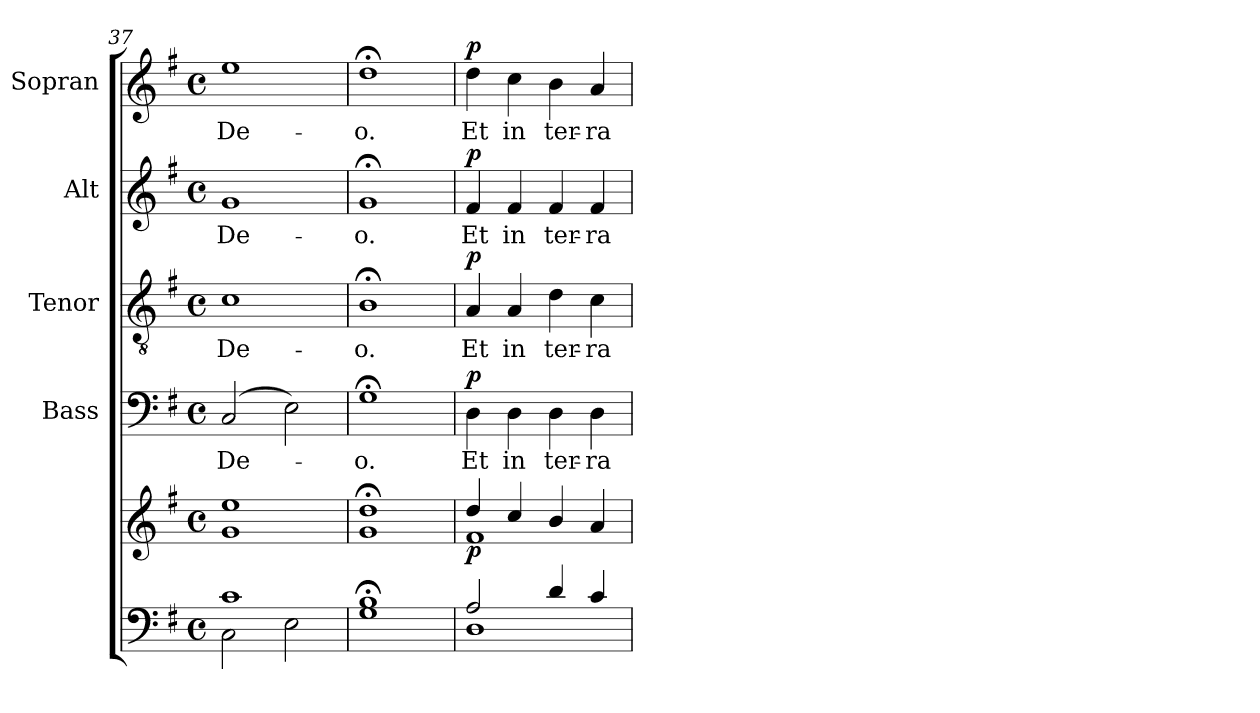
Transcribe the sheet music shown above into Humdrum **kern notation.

**kern	**kern	**dynam	**kern	**text	**dynam	**kern	**text	**dynam	**kern	**text	**dynam	**kern	**text	**dynam
*part5	*part5	*part5	*part4	*part4	*part4	*part3	*part3	*part3	*part2	*part2	*part2	*part1	*part1	*part1
*staff6	*staff5	*staff5/6	*staff4	*staff4	*staff4	*staff3	*staff3	*staff3	*staff2	*staff2	*staff2	*staff1	*staff1	*staff1
*	*	*	*I"Bass	*	*	*I"Tenor	*	*	*I"Alt	*	*	*I"Sopran	*	*
*	*	*	*I'B.	*	*	*I'T.	*	*	*I'A.	*	*	*I'S.	*	*
*clefF4	*clefG2	*	*clefF4	*	*	*clefGv2	*	*	*clefG2	*	*	*clefG2	*	*
*k[f#]	*k[f#]	*	*k[f#]	*	*	*k[f#]	*	*	*k[f#]	*	*	*k[f#]	*	*
*G:	*G:	*	*G:	*	*	*G:	*	*	*G:	*	*	*G:	*	*
*M4/4	*M4/4	*	*M4/4	*	*	*M4/4	*	*	*M4/4	*	*	*M4/4	*	*
*met(c)	*met(c)	*	*met(c)	*	*	*met(c)	*	*	*met(c)	*	*	*met(c)	*	*
=37	=37	=37	=37	=37	=37	=37	=37	=37	=37	=37	=37	=37	=37	=37
*^	*^	*	*	*	*	*	*	*	*	*	*	*	*	*
!	!	!	!	!	!	!LO:LY:b	!	!	!LO:LY:b	!	!	!LO:LY:b	!	!	!LO:LY:b	!
1c	2C\	1ee	1g	.	(2C/	De-	.	1c	De-	.	1g	De-	.	1ee	De-	.
.	2E\	.	.	.	2E\)	.	.	.	.	.	.	.	.	.	.	.
=38	=38	=38	=38	=38	=38	=38	=38	=38	=38	=38	=38	=38	=38	=38	=38	=38
!	!	!	!	!	!	!LO:LY:b	!	!	!LO:LY:b	!	!	!LO:LY:b	!	!	!LO:LY:b	!
1B;<	1G	1dd;<	1g	.	1G;<	-o.	.	1B;<	-o.	.	1g;<	-o.	.	1dd;<	-o.	.
=39	=39	=39	=39	=39	=39	=39	=39	=39	=39	=39	=39	=39	=39	=39	=39	=39
!	!	!	!	!LO:DY:b	!	!LO:LY:b	!LO:DY:a	!	!LO:LY:b	!LO:DY:a	!	!LO:LY:b	!LO:DY:a	!	!LO:LY:b	!LO:DY:a
2A/	1D	4dd/	1f#	p	4D\	Et	p	4A/	Et	p	4f#/	Et	p	4dd\	Et	p
!	!	!	!	!	!	!LO:LY:b	!	!	!LO:LY:b	!	!	!LO:LY:b	!	!	!LO:LY:b	!
.	.	4cc/	.	.	4D\	in	.	4A/	in	.	4f#/	in	.	4cc\	in	.
!	!	!	!	!	!	!LO:LY:b	!	!	!LO:LY:b	!	!	!LO:LY:b	!	!	!LO:LY:b	!
4d/	.	4b/	.	.	4D\	ter-	.	4d\	ter-	.	4f#/	ter-	.	4b\	ter-	.
!	!	!	!	!	!	!LO:LY:b	!	!	!LO:LY:b	!	!	!LO:LY:b	!	!	!LO:LY:b	!
4c/	.	4a/	.	.	4D\	-ra	.	4c\	-ra	.	4f#/	-ra	.	4a/	-ra	.
*v	*v	*	*	*	*	*	*	*	*	*	*	*	*	*	*	*
*	*v	*v	*	*	*	*	*	*	*	*	*	*	*	*	*
=	=	=	=	=	=	=	=	=	=	=	=	=	=	=
*-	*-	*-	*-	*-	*-	*-	*-	*-	*-	*-	*-	*-	*-	*-
